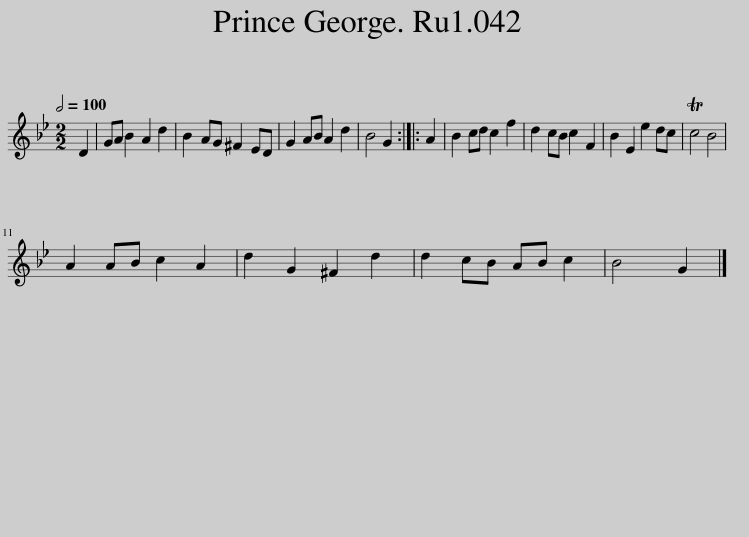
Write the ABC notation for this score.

X:1
L:1/8
Q:1/2=100
M:2/2
I:linebreak $
K:Gmin
V:1 treble
V:1
 D2 | GA B2 A2 d2 | B2 AG ^F2 ED | G2 AB A2 d2 | B4 G2 :: %5
 A2 | B2 cd c2 f2 | d2 cB c2 F2 | B2 E2 e2 dc | Tc4 B4 |$ %10
 A2 AB c2 A2 | d2 G2 ^F2 d2 | d2 cB AB c2 | B4 G2 |] %14
